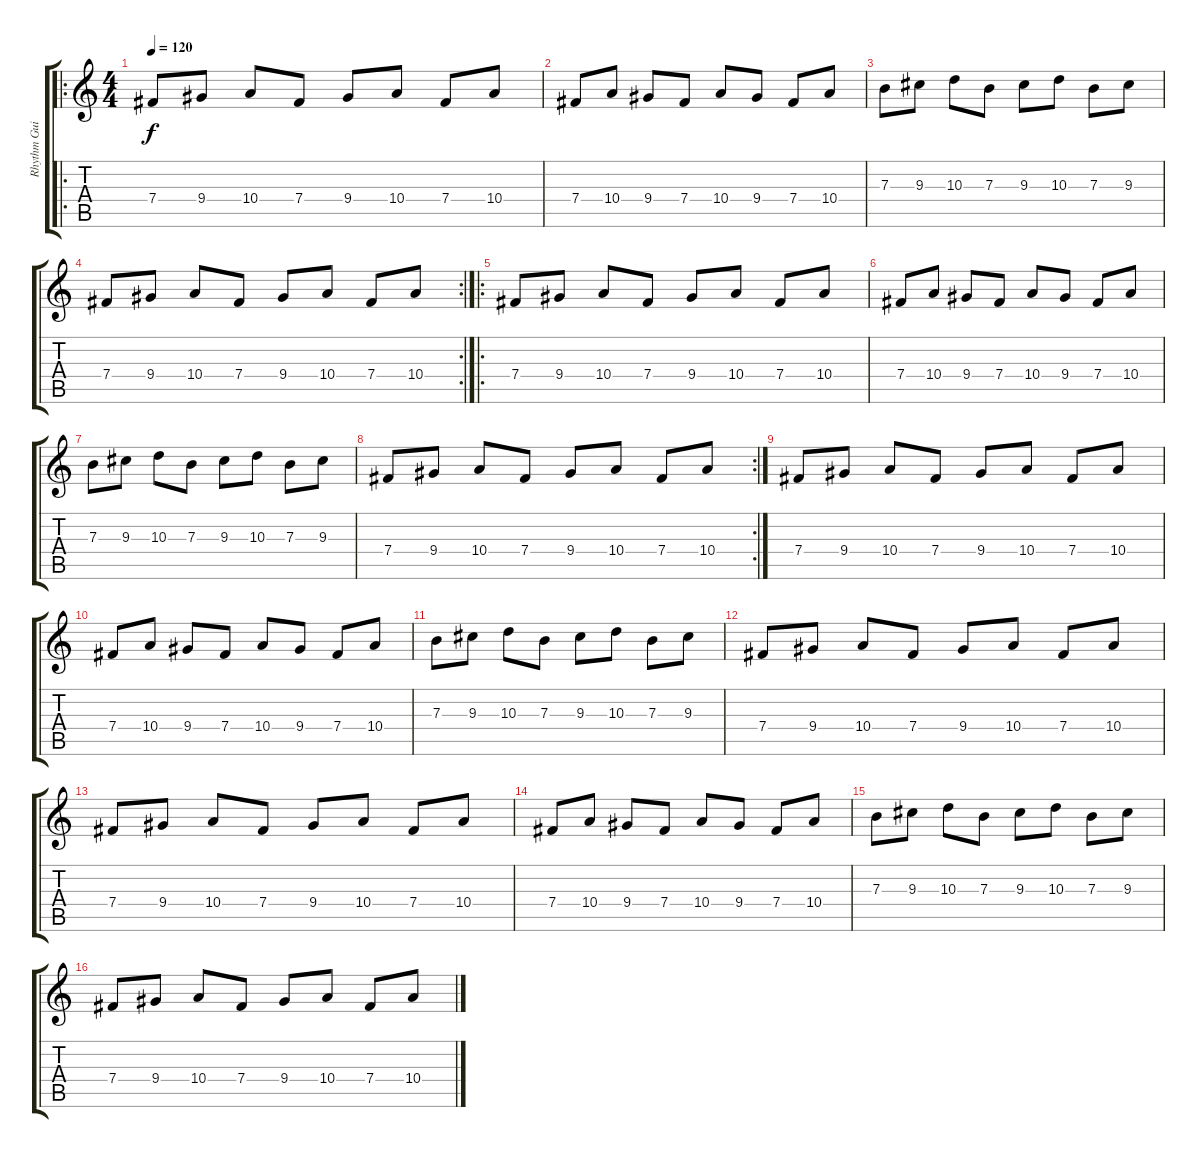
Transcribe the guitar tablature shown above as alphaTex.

\track ("Rhythm Guitar 2" "Rhythm Gui") {instrument acousticguitarnylon}
\staff {score tabs}
\tuning (Db4 Ab3 E3 B2 Gb2 Db2) {hide}
\ro
\ts (4 4)
\tempo 120
\clef g2
\ks c
7.4.8{dy f} 9.4.8 10.4.8 7.4.8 9.4.8 10.4.8 7.4.8 10.4.8 |
7.4.8 10.4.8 9.4.8 7.4.8 10.4.8 9.4.8 7.4.8 10.4.8 |
7.3.8 9.3.8 10.3.8 7.3.8 9.3.8 10.3.8 7.3.8 9.3.8 |
\rc 2
7.4.8 9.4.8 10.4.8 7.4.8 9.4.8 10.4.8 7.4.8 10.4.8 |
\ro
7.4.8 9.4.8 10.4.8 7.4.8 9.4.8 10.4.8 7.4.8 10.4.8 |
7.4.8 10.4.8 9.4.8 7.4.8 10.4.8 9.4.8 7.4.8 10.4.8 |
7.3.8 9.3.8 10.3.8 7.3.8 9.3.8 10.3.8 7.3.8 9.3.8 |
\rc 2
7.4.8 9.4.8 10.4.8 7.4.8 9.4.8 10.4.8 7.4.8 10.4.8 |
7.4.8 9.4.8 10.4.8 7.4.8 9.4.8 10.4.8 7.4.8 10.4.8 |
7.4.8 10.4.8 9.4.8 7.4.8 10.4.8 9.4.8 7.4.8 10.4.8 |
7.3.8 9.3.8 10.3.8 7.3.8 9.3.8 10.3.8 7.3.8 9.3.8 |
7.4.8 9.4.8 10.4.8 7.4.8 9.4.8 10.4.8 7.4.8 10.4.8 |
7.4.8 9.4.8 10.4.8 7.4.8 9.4.8 10.4.8 7.4.8 10.4.8 |
7.4.8 10.4.8 9.4.8 7.4.8 10.4.8 9.4.8 7.4.8 10.4.8 |
7.3.8 9.3.8 10.3.8 7.3.8 9.3.8 10.3.8 7.3.8 9.3.8 |
7.4.8 9.4.8 10.4.8 7.4.8 9.4.8 10.4.8 7.4.8 10.4.8
